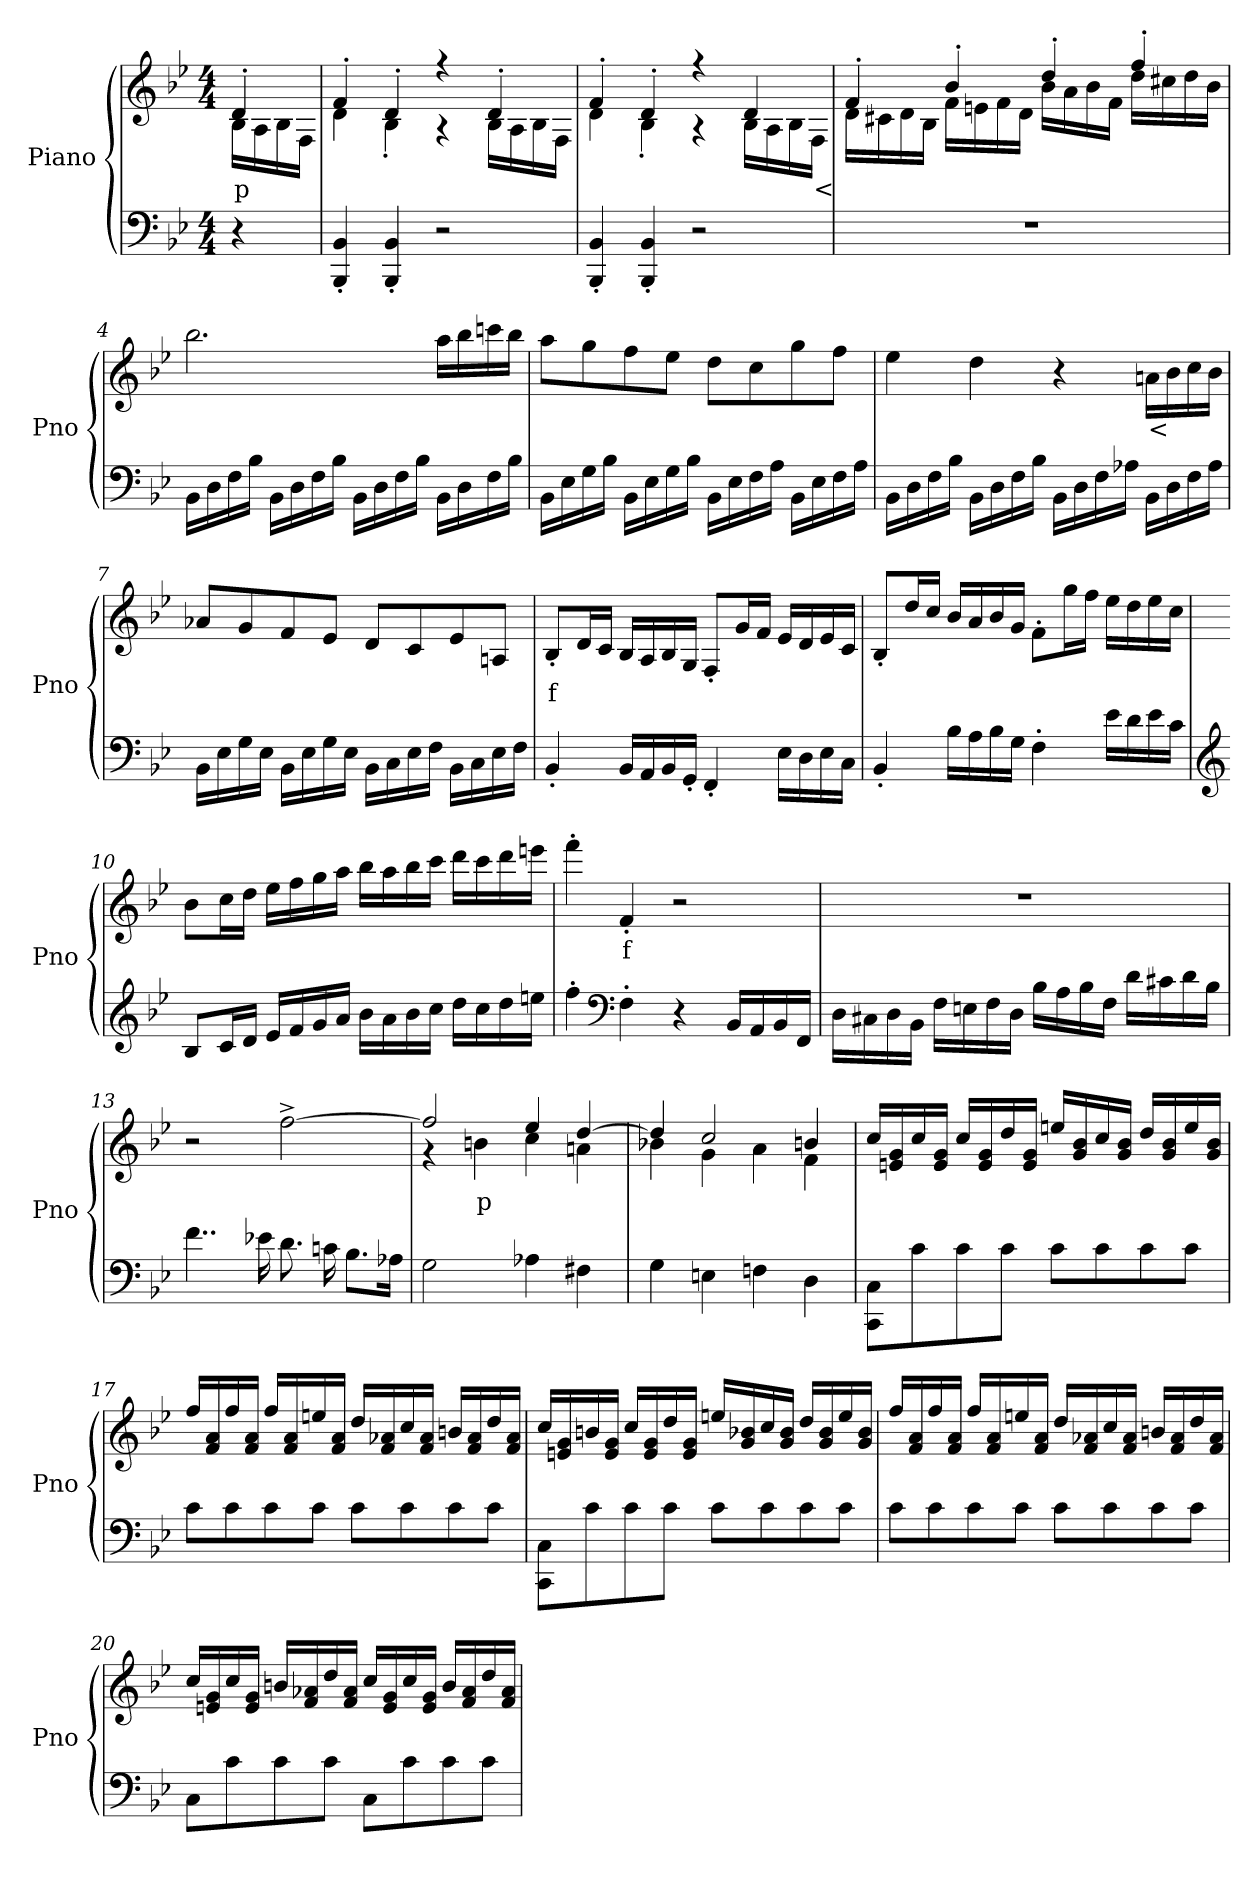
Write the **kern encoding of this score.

**kern	**kern	**text
*part2	*part1	*part1
*staff2	*staff1	*staff1
*I"Piano	*I"Piano	*
*I'Pno	*I'Pno	*
*clefF4	*clefG2	*
*k[b-e-]	*k[b-e-]	*
*B-:	*B-:	*
*M4/4	*M4/4	*
=	=	=
*	*^	*
!	!	!	!LO:LY:b
4r	4d'/	16B-\LL	p
.	.	16A\	.
.	.	16B-\	.
.	.	16F\JJ	.
=1	=1	=1	=1
4BBB-/' 4BB-/'	4f'/	4d\	.
4BBB-/' 4BB-/'	4d'/	4B-'\	.
2r	4r	4r	.
.	4d'/	16B-\LL	.
.	.	16A\	.
.	.	16B-\	.
.	.	16F\JJ	.
=2	=2	=2	=2
4BBB-/' 4BB-/'	4f'/	4d\	.
4BBB-/' 4BB-/'	4d'/	4B-'\	.
2r	4r	4r	.
.	4d/	16B-\LL	.
.	.	16A\	.
.	.	16B-\	.
!	!	!	!LO:LY:b
.	.	16F\JJ	<
=3	=3	=3	=3
1r	4f'/	16d\LL	.
.	.	16c#X\	.
.	.	16d\	.
.	.	16B-\JJ	.
.	4b-'/	16f\LL	.
.	.	16en\	.
.	.	16f\	.
.	.	16d\JJ	.
.	4dd'/	16b-\LL	.
.	.	16a\	.
.	.	16b-\	.
.	.	16f\JJ	.
.	4ff'/	16dd\LL	.
.	.	16cc#X\	.
.	.	16dd\	.
.	.	16b-\JJ	.
*	*v	*v	*
!!LO:LB:g=z
=4	=4	=4
16BB-\LL	2.bb-\	.
16D\	.	.
16F\	.	.
16B-\JJ	.	.
16BB-\LL	.	.
16D\	.	.
16F\	.	.
16B-\JJ	.	.
16BB-\LL	.	.
16D\	.	.
16F\	.	.
16B-\JJ	.	.
16BB-\LL	16aa\LL	.
16D\	16bb-\	.
16F\	16cccn\	.
16B-\JJ	16bb-\JJ	.
=5	=5	=5
16BB-\LL	8aa\L	.
16E-\	.	.
16G\	8gg\	.
16B-\JJ	.	.
16BB-\LL	8ff\	.
16E-\	.	.
16G\	8ee-\J	.
16B-\JJ	.	.
16BB-\LL	8dd\L	.
16E-\	.	.
16F\	8cc\	.
16A\JJ	.	.
16BB-\LL	8gg\	.
16E-\	.	.
16F\	8ff\J	.
16A\JJ	.	.
=6	=6	=6
16BB-\LL	4ee-\	.
16D\	.	.
16F\	.	.
16B-\JJ	.	.
16BB-\LL	4dd\	.
16D\	.	.
16F\	.	.
16B-\JJ	.	.
16BB-\LL	4r	.
16D\	.	.
16F\	.	.
16A-X\JJ	.	.
!	!	!LO:LY:b
16BB-\LL	16an\LL	<
16D\	16b-\	.
16F\	16cc\	.
16A-\JJ	16b-\JJ	.
!!LO:LB:g=z
=7	=7	=7
16BB-\LL	8a-X/L	.
16E-\	.	.
16G\	8g/	.
16E-\JJ	.	.
16BB-\LL	8f/	.
16E-\	.	.
16G\	8e-/J	.
16E-\JJ	.	.
16BB-\LL	8d/L	.
16C\	.	.
16E-\	8c/	.
16F\JJ	.	.
16BB-\LL	8e-/	.
16C\	.	.
16E-\	8An/J	.
16F\JJ	.	.
=8	=8	=8
!	!	!LO:LY:b
4BB-'/	8B-'/L	f
.	16d/L	.
.	16c/JJ	.
16BB-/LL	16B-/LL	.
16AA/	16A/	.
16BB-/	16B-/	.
16GG'/JJ	16G/JJ	.
4FF'/	8F'/L	.
.	16g/L	.
.	16f/JJ	.
16E-\LL	16e-/LL	.
16D\	16d/	.
16E-\	16e-/	.
16C\JJ	16c/JJ	.
=9	=9	=9
4BB-'/	8B-'/L	.
.	16dd/L	.
.	16cc/JJ	.
16B-\LL	16b-/LL	.
16A\	16a/	.
16B-\	16b-/	.
16G\JJ	16g/JJ	.
4F'\	8f'\L	.
.	16gg\L	.
.	16ff\JJ	.
16e-\LL	16ee-\LL	.
16d\	16dd\	.
16e-\	16ee-\	.
16c\JJ	16cc\JJ	.
!!LO:LB:g=z
=10	=10	=10
*clefG2	*	*
8B-/L	8b-\L	.
16c/L	16cc\L	.
16d/JJ	16dd\JJ	.
16e-/LL	16ee-\LL	.
16f/	16ff\	.
16g/	16gg\	.
16a/JJ	16aa\JJ	.
16b-\LL	16bb-\LL	.
16a\	16aa\	.
16b-\	16bb-\	.
16cc\JJ	16ccc\JJ	.
16dd\LL	16ddd\LL	.
16cc\	16ccc\	.
16dd\	16ddd\	.
16een\JJ	16eeen\JJ	.
=11	=11	=11
4ff'\	4fff'\	.
*clefF4	*	*
!	!	!LO:LY:b
4F'\	4f'/	f
4r	2r	.
16BB-/LL	.	.
16AA/	.	.
16BB-/	.	.
16FF/JJ	.	.
=12	=12	=12
16D\LL	1r	.
16C#X\	.	.
16D\	.	.
16BB-\JJ	.	.
16F\LL	.	.
16En\	.	.
16F\	.	.
16D\JJ	.	.
16B-\LL	.	.
16A\	.	.
16B-\	.	.
16F\JJ	.	.
16d\LL	.	.
16c#X\	.	.
16d\	.	.
16B-\JJ	.	.
!!LO:LB:g=z
=13	=13	=13
4..f\	2r	.
16e-X\	.	.
8.d\	[2ff^\	.
16cn\	.	.
8.B-\L	.	.
16A-X\Jk	.	.
=14	=14	=14
*	*^	*
2G\	2ff/]	4r	.
!	!	!	!LO:LY:b
.	.	4bn\	p
4A-X\	4ee-/	4cc\	.
4F#X\	[4dd/	4an\	.
=15	=15	=15	=15
4G\	4dd/]	4b-X\	.
4En\	2cc/	4g\	.
4Fn\	.	4a\	.
4D\	4bn/	4f\	.
*	*v	*v	*
=16	=16	=16
8CC\ 8C\L	16cc/LL	.
.	16en/ 16g/	.
8c\	16cc/	.
.	16e/ 16g/JJ	.
8c\	16cc/LL	.
.	16e/ 16g/	.
8c\J	16dd/	.
.	16e/ 16g/JJ	.
8c\L	16een/LL	.
.	16g/ 16b-/	.
8c\	16cc/	.
.	16g/ 16b-/JJ	.
8c\	16dd/LL	.
.	16g/ 16b-/	.
8c\J	16ee/	.
.	16g/ 16b-/JJ	.
!!LO:PB:g=z
=17	=17	=17
8c\L	16ff/LL	.
.	16f/ 16a/	.
8c\	16ff/	.
.	16f/ 16a/JJ	.
8c\	16ff/LL	.
.	16f/ 16a/	.
8c\J	16een/	.
.	16f/ 16a/JJ	.
8c\L	16dd/LL	.
.	16f/ 16a-X/	.
8c\	16cc/	.
.	16f/ 16a-/JJ	.
8c\	16bn/LL	.
.	16f/ 16a-/	.
8c\J	16dd/	.
.	16f/ 16a-/JJ	.
=18	=18	=18
8CC\ 8C\L	16cc/LL	.
.	16en/ 16g/	.
8c\	16bn/	.
.	16e/ 16g/JJ	.
8c\	16cc/LL	.
.	16e/ 16g/	.
8c\J	16dd/	.
.	16e/ 16g/JJ	.
8c\L	16een/LL	.
.	16g/ 16b-X/	.
8c\	16cc/	.
.	16g/ 16b-/JJ	.
8c\	16dd/LL	.
.	16g/ 16b-/	.
8c\J	16ee/	.
.	16g/ 16b-/JJ	.
=19	=19	=19
8c\L	16ff/LL	.
.	16f/ 16a/	.
8c\	16ff/	.
.	16f/ 16a/JJ	.
8c\	16ff/LL	.
.	16f/ 16a/	.
8c\J	16een/	.
.	16f/ 16a/JJ	.
8c\L	16dd/LL	.
.	16f/ 16a-X/	.
8c\	16cc/	.
.	16f/ 16a-/JJ	.
8c\	16bn/LL	.
.	16f/ 16a-/	.
8c\J	16dd/	.
.	16f/ 16a-/JJ	.
!!LO:LB:g=z
=20	=20	=20
8C\L	16cc/LL	.
.	16en/ 16g/	.
8c\	16cc/	.
.	16e/ 16g/JJ	.
8c\	16bn/LL	.
.	16f/ 16a-X/	.
8c\J	16dd/	.
.	16f/ 16a-/JJ	.
8C\L	16cc/LL	.
.	16e/ 16g/	.
8c\	16cc/	.
.	16e/ 16g/JJ	.
8c\	16b/LL	.
.	16f/ 16a-/	.
8c\J	16dd/	.
.	16f/ 16a-/JJ	.
=	=	=
*-	*-	*-
